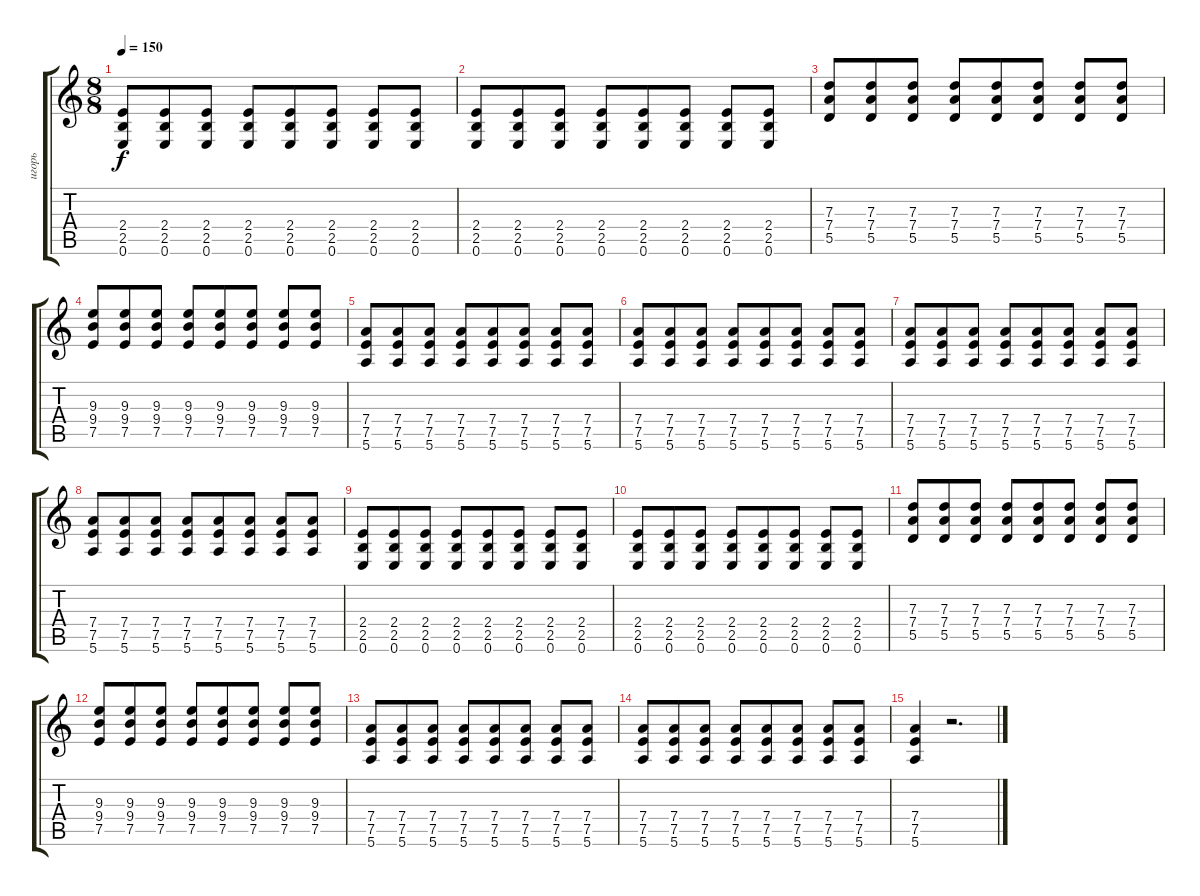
\track ("игорь" "игорь") {instrument distortionguitar}
\staff {score tabs}
\tuning (E4 B3 G3 D3 A2 E2) {hide}
\ts (8 8)
\tempo 150
\clef g2
\ks c
(2.4 2.5 0.6).8{dy f} (2.4 2.5 0.6).8 (2.4 2.5 0.6).8 (2.4 2.5 0.6).8 (2.4 2.5 0.6).8 (2.4 2.5 0.6).8 (2.4 2.5 0.6).8 (2.4 2.5 0.6).8 |
(2.4 2.5 0.6).8 (2.4 2.5 0.6).8 (2.4 2.5 0.6).8 (2.4 2.5 0.6).8 (2.4 2.5 0.6).8 (2.4 2.5 0.6).8 (2.4 2.5 0.6).8 (2.4 2.5 0.6).8 |
(7.3 7.4 5.5).8 (7.3 7.4 5.5).8 (7.3 7.4 5.5).8 (7.3 7.4 5.5).8 (7.3 7.4 5.5).8 (7.3 7.4 5.5).8 (7.3 7.4 5.5).8 (7.3 7.4 5.5).8 |
(9.3 9.4 7.5).8 (9.3 9.4 7.5).8 (9.3 9.4 7.5).8 (9.3 9.4 7.5).8 (9.3 9.4 7.5).8 (9.3 9.4 7.5).8 (9.3 9.4 7.5).8 (9.3 9.4 7.5).8 |
(7.4 7.5 5.6).8 (7.4 7.5 5.6).8 (7.4 7.5 5.6).8 (7.4 7.5 5.6).8 (7.4 7.5 5.6).8 (7.4 7.5 5.6).8 (7.4 7.5 5.6).8 (7.4 7.5 5.6).8 |
(7.4 7.5 5.6).8 (7.4 7.5 5.6).8 (7.4 7.5 5.6).8 (7.4 7.5 5.6).8 (7.4 7.5 5.6).8 (7.4 7.5 5.6).8 (7.4 7.5 5.6).8 (7.4 7.5 5.6).8 |
(7.4 7.5 5.6).8 (7.4 7.5 5.6).8 (7.4 7.5 5.6).8 (7.4 7.5 5.6).8 (7.4 7.5 5.6).8 (7.4 7.5 5.6).8 (7.4 7.5 5.6).8 (7.4 7.5 5.6).8 |
(7.4 7.5 5.6).8 (7.4 7.5 5.6).8 (7.4 7.5 5.6).8 (7.4 7.5 5.6).8 (7.4 7.5 5.6).8 (7.4 7.5 5.6).8 (7.4 7.5 5.6).8 (7.4 7.5 5.6).8 |
(2.4 2.5 0.6).8 (2.4 2.5 0.6).8 (2.4 2.5 0.6).8 (2.4 2.5 0.6).8 (2.4 2.5 0.6).8 (2.4 2.5 0.6).8 (2.4 2.5 0.6).8 (2.4 2.5 0.6).8 |
(2.4 2.5 0.6).8 (2.4 2.5 0.6).8 (2.4 2.5 0.6).8 (2.4 2.5 0.6).8 (2.4 2.5 0.6).8 (2.4 2.5 0.6).8 (2.4 2.5 0.6).8 (2.4 2.5 0.6).8 |
(7.3 7.4 5.5).8 (7.3 7.4 5.5).8 (7.3 7.4 5.5).8 (7.3 7.4 5.5).8 (7.3 7.4 5.5).8 (7.3 7.4 5.5).8 (7.3 7.4 5.5).8 (7.3 7.4 5.5).8 |
(9.3 9.4 7.5).8 (9.3 9.4 7.5).8 (9.3 9.4 7.5).8 (9.3 9.4 7.5).8 (9.3 9.4 7.5).8 (9.3 9.4 7.5).8 (9.3 9.4 7.5).8 (9.3 9.4 7.5).8 |
(7.4 7.5 5.6).8 (7.4 7.5 5.6).8 (7.4 7.5 5.6).8 (7.4 7.5 5.6).8 (7.4 7.5 5.6).8 (7.4 7.5 5.6).8 (7.4 7.5 5.6).8 (7.4 7.5 5.6).8 |
(7.4 7.5 5.6).8 (7.4 7.5 5.6).8 (7.4 7.5 5.6).8 (7.4 7.5 5.6).8 (7.4 7.5 5.6).8 (7.4 7.5 5.6).8 (7.4 7.5 5.6).8 (7.4 7.5 5.6).8 |
(7.4 7.5 5.6).4 r.2{d}
